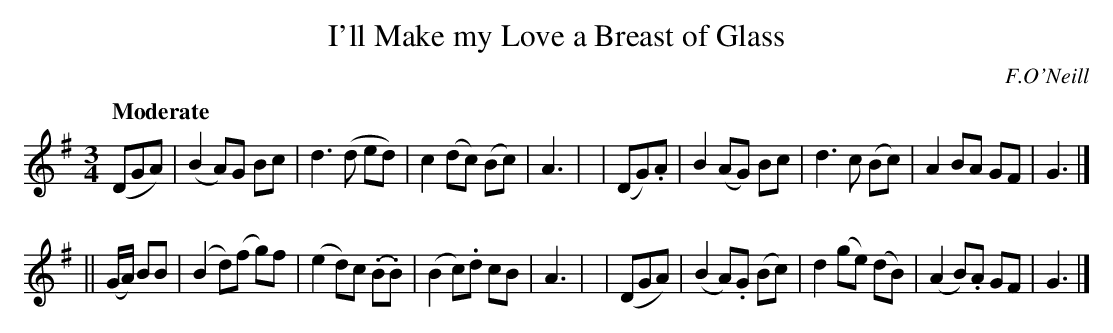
X:1
T: I'll Make my Love a Breast of Glass
O: F.O'Neill
Q: "Moderate"
M: 3/4
L: 1/8
K: G
   (DGA)  | (B2 A)G Bc | d3 (d ed) | c2 (dc) (Bc) | A3 |\
|  (DG).A | B2 (AG) Bc | d3 c (Bc) | A2  BA   GF  | G3 |]
|| (G/A/) BB | (B2 d)(f g)f | (e2 d)c (.B.B) | (B2 c).d cB | A3 |\
|  (DGA)  | (B2 A).G (Bc) | d2 (ge) (dB) | (A2 B).A GF | G3 |]
